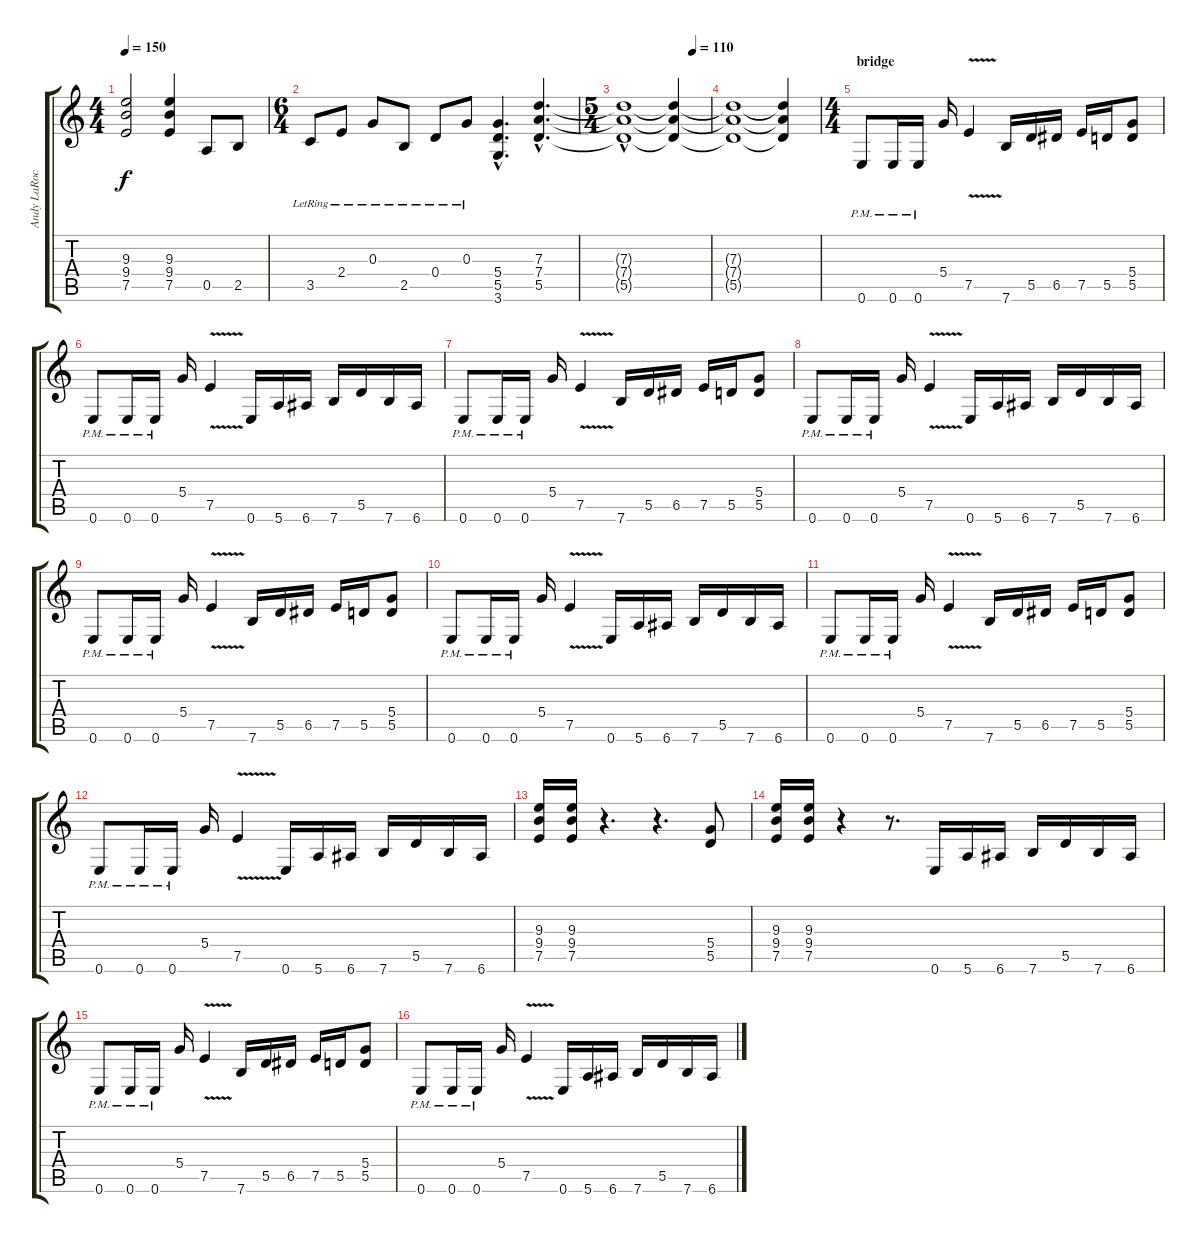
\track ("Andy LaRocque" "Andy LaRoc") {instrument distortionguitar}
\staff {score tabs}
\tuning (E4 B3 G3 D3 A2 E2) {hide}
\ts (4 4)
\tempo 150
\clef g2
\ks c
(9.3 9.4 7.5).2{dy f} (9.3 9.4 7.5).4 0.5.8 2.5.8 |
\ts (6 4)
3.5{lr}.8 2.4{lr}.8 0.3{lr}.8 2.5{lr}.8 0.4{lr}.8 0.3{lr}.8 (5.4{hac} 5.5{hac} 3.6{hac}).4{d} (7.3{hac} 7.4{hac} 5.5{hac}).4{d} |
\ts (5 4)
\tempo (110 0.8)
(7.3{t} 7.4{hac t} 5.5{t}).1 (7.3{t} 7.4{t} 5.5{t}).4 |
(7.3{t} 7.4{t} 5.5{t}).1 (7.3{t} 7.4{t} 5.5{t}).4 |
\ts (4 4)
\section ("" "bridge")
0.6{pm}.8 0.6{pm}.16 0.6{pm}.16 5.4.16 7.5{v}.4 7.6.16 5.5.16 6.5.16 7.5.16 5.5.16 (5.4 5.5).8 |
0.6{pm}.8 0.6{pm}.16 0.6{pm}.16 5.4.16 7.5{v}.4 0.6.16 5.6.16 6.6.16 7.6.16 5.5.16 7.6.16 6.6.16 |
0.6{pm}.8 0.6{pm}.16 0.6{pm}.16 5.4.16 7.5{v}.4 7.6.16 5.5.16 6.5.16 7.5.16 5.5.16 (5.4 5.5).8 |
0.6{pm}.8 0.6{pm}.16 0.6{pm}.16 5.4.16 7.5{v}.4 0.6.16 5.6.16 6.6.16 7.6.16 5.5.16 7.6.16 6.6.16 |
0.6{pm}.8{volume 14} 0.6{pm}.16 0.6{pm}.16 5.4.16 7.5{v}.4 7.6.16 5.5.16 6.5.16 7.5.16 5.5.16 (5.4 5.5).8 |
0.6{pm}.8 0.6{pm}.16 0.6{pm}.16 5.4.16 7.5{v}.4 0.6.16 5.6.16 6.6.16 7.6.16 5.5.16 7.6.16 6.6.16 |
0.6{pm}.8 0.6{pm}.16 0.6{pm}.16 5.4.16 7.5{v}.4 7.6.16 5.5.16 6.5.16 7.5.16 5.5.16 (5.4 5.5).8 |
0.6{pm}.8 0.6{pm}.16 0.6{pm}.16 5.4.16 7.5{v}.4 0.6.16 5.6.16 6.6.16 7.6.16 5.5.16 7.6.16 6.6.16 |
(9.3 9.4 7.5).16{volume 13} (9.3 9.4 7.5).16 r.4{d} r.4{d} (5.4 5.5).8 |
(9.3 9.4 7.5).16 (9.3 9.4 7.5).16 r.4 r.8{d} 0.6.16 5.6.16 6.6.16 7.6.16 5.5.16 7.6.16 6.6.16 |
0.6{pm}.8{volume 14} 0.6{pm}.16 0.6{pm}.16 5.4.16 7.5{v}.4 7.6.16 5.5.16 6.5.16 7.5.16 5.5.16 (5.4 5.5).8 |
0.6{pm}.8 0.6{pm}.16 0.6{pm}.16 5.4.16 7.5{v}.4 0.6.16 5.6.16 6.6.16 7.6.16 5.5.16 7.6.16 6.6.16
